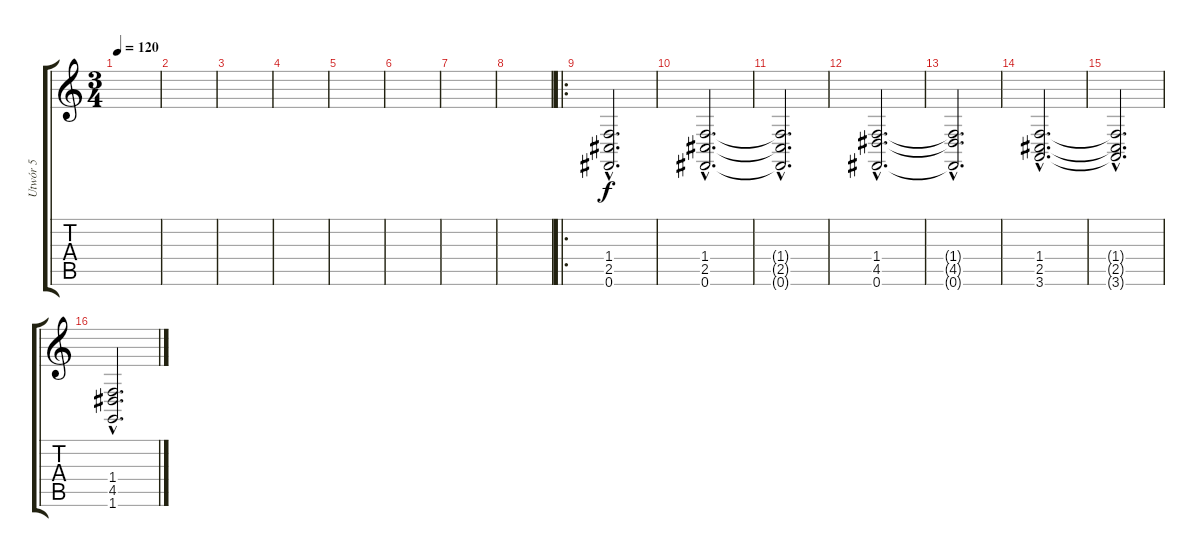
\track ("Utwór 5" "Utwór 5") {instrument acousticgrandpiano}
\staff {score tabs}
\tuning (Gb4 Db4 A3 E3 B2 Gb2) {hide}
\ts (3 4)
\tempo 120
\clef g2
\ks c
|
|
|
|
|
|
|
|
\ro
(1.4{hac} 2.5{hac} 0.6{hac}).2{d volume 8} |
(1.4{hac} 2.5{hac} 0.6{hac}).2{d} |
(1.4{hac t} 2.5{hac t} 0.6{hac t}).2{d} |
(1.4{hac} 4.5{hac} 0.6{hac}).2{d} |
(1.4{hac t} 4.5{hac t} 0.6{hac t}).2{d} |
(1.4{hac} 2.5{hac} 3.6{hac}).2{d} |
(1.4{hac t} 2.5{hac t} 3.6{hac t}).2{d} |
(1.4{hac} 4.5{hac} 1.6{hac}).2{d}
